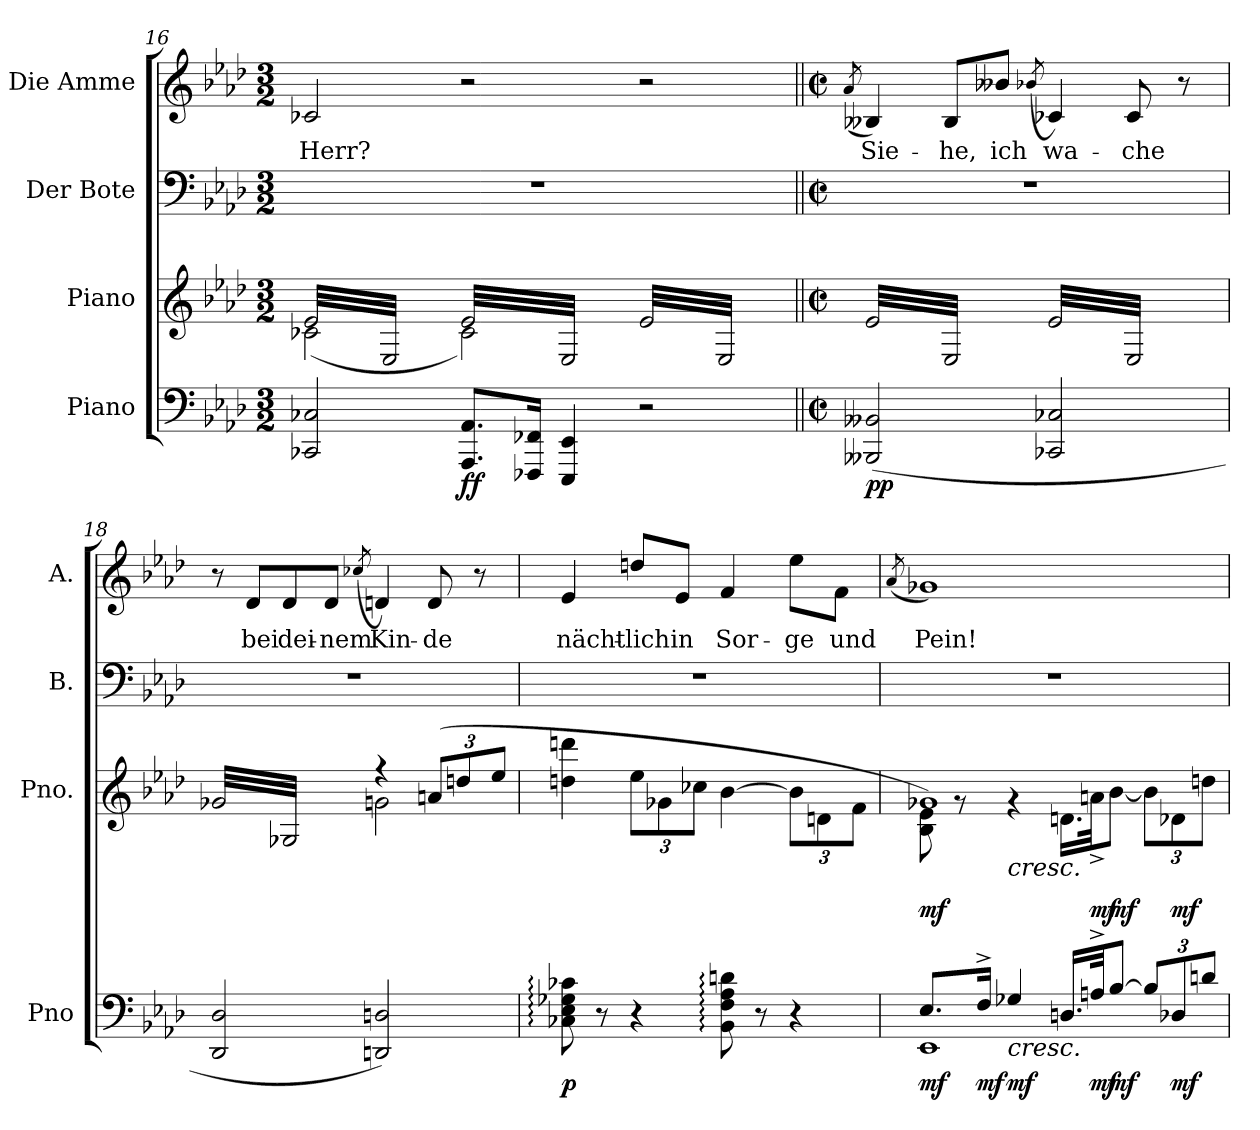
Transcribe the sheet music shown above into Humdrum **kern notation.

**kern	**dynam	**kern	**dynam	**kern	**kern	**text
*part4	*part4	*part3	*part3	*part2	*part1	*part1
*staff4	*staff4	*staff3	*staff3	*staff2	*staff1	*staff1
*I"Piano	*	*I"Piano	*	*I"Der Bote	*I"Die Amme	*
*I'Pno	*	*I'Pno.	*	*I'B.	*I'A.	*
*clefF4	*	*clefG2	*	*clefF4	*clefG2	*
*k[b-e-a-d-]	*	*k[b-e-a-d-]	*	*k[b-e-a-d-]	*k[b-e-a-d-]	*
*M3/2	*	*M3/2	*	*M3/2	*M3/2	*
=16	=16	=16	=16	=16	=16	=16
*	*	*^	*	*	*	*
!	!	!	!	!	!	!	!LO:LY:b
*	*	*tremolo	*	*	*	*	*
2CC-X/ 2C-X/	.	32e-/LLL	(<2c-X\	.	1.r	2c-X/	Herr?
.	.	32E-/	.	.	.	.	.
.	.	32e-/	.	.	.	.	.
.	.	32E-/	.	.	.	.	.
.	.	32e-/	.	.	.	.	.
.	.	32E-/	.	.	.	.	.
.	.	32e-/	.	.	.	.	.
.	.	32E-/	.	.	.	.	.
.	.	32e-/	.	.	.	.	.
.	.	32E-/	.	.	.	.	.
.	.	32e-/	.	.	.	.	.
.	.	32E-/	.	.	.	.	.
.	.	32e-/	.	.	.	.	.
.	.	32E-/	.	.	.	.	.
.	.	32e-/	.	.	.	.	.
.	.	32E-/JJJ	.	.	.	.	.
!	!LO:DY:b	!	!	!LO:DY:a	!	!	!
!	!	!	!	!LO:DY:n=1:a	!	!	!
8.AAA-/ 8.AA-/L	ff	32e-/LLL	2c-\)	other-dynamics p	.	2r	.
.	.	32E-/	.	.	.	.	.
.	.	32e-/	.	.	.	.	.
.	.	32E-/	.	.	.	.	.
.	.	32e-/	.	.	.	.	.
.	.	32E-/	.	.	.	.	.
16FFF-X/ 16FF-X/Jk	.	32e-/	.	.	.	.	.
.	.	32E-/	.	.	.	.	.
4EEE-/ 4EE-/	.	32e-/	.	.	.	.	.
.	.	32E-/	.	.	.	.	.
.	.	32e-/	.	.	.	.	.
.	.	32E-/	.	.	.	.	.
.	.	32e-/	.	.	.	.	.
.	.	32E-/	.	.	.	.	.
.	.	32e-/	.	.	.	.	.
.	.	32E-/JJJ	.	.	.	.	.
2r	.	32e-/LLL	2ryy	.	.	2r	.
.	.	32E-/	.	.	.	.	.
.	.	32e-/	.	.	.	.	.
.	.	32E-/	.	.	.	.	.
.	.	32e-/	.	.	.	.	.
.	.	32E-/	.	.	.	.	.
.	.	32e-/	.	.	.	.	.
.	.	32E-/	.	.	.	.	.
.	.	32e-/	.	.	.	.	.
.	.	32E-/	.	.	.	.	.
.	.	32e-/	.	.	.	.	.
.	.	32E-/	.	.	.	.	.
.	.	32e-/	.	.	.	.	.
.	.	32E-/	.	.	.	.	.
.	.	32e-/	.	.	.	.	.
.	.	32E-/JJJ	.	.	.	.	.
*	*	*v	*v	*	*	*	*
=17||	=17||	=17||	=17||	=17||	=17||	=17||
*M2/2	*	*M2/2	*	*M2/2	*M2/2	*
*met(c|)	*	*met(c|)	*	*met(c|)	*met(c|)	*
.	.	.	.	.	(>8qa-/	.
!	!LO:DY:b	!	!	!	!	!LO:LY:b
(<2BBB--X/ 2BB--X/	pp	32e-/LLL	.	1r	4B--X/)	Sie-
.	.	32E-/	.	.	.	.
.	.	32e-/	.	.	.	.
.	.	32E-/	.	.	.	.
.	.	32e-/	.	.	.	.
.	.	32E-/	.	.	.	.
.	.	32e-/	.	.	.	.
.	.	32E-/	.	.	.	.
!	!	!	!	!	!	!LO:LY:b
.	.	32e-/	.	.	8B--/L	-he,
.	.	32E-/	.	.	.	.
.	.	32e-/	.	.	.	.
.	.	32E-/	.	.	.	.
!	!	!	!	!	!	!LO:LY:b
.	.	32e-/	.	.	8b--X/J	ich
.	.	32E-/	.	.	.	.
.	.	32e-/	.	.	.	.
.	.	32E-/JJJ	.	.	.	.
.	.	.	.	.	(>8qb-X/	.
!	!	!	!	!	!	!LO:LY:b
2CC-X/ 2C-X/	.	32e-/LLL	.	.	4c-X/)	wa-
.	.	32E-/	.	.	.	.
.	.	32e-/	.	.	.	.
.	.	32E-/	.	.	.	.
.	.	32e-/	.	.	.	.
.	.	32E-/	.	.	.	.
.	.	32e-/	.	.	.	.
.	.	32E-/	.	.	.	.
!	!	!	!	!	!	!LO:LY:b
.	.	32e-/	.	.	8c-/	-che
.	.	32E-/	.	.	.	.
.	.	32e-/	.	.	.	.
.	.	32E-/	.	.	.	.
.	.	32e-/	.	.	8r	.
.	.	32E-/	.	.	.	.
.	.	32e-/	.	.	.	.
.	.	32E-/JJJ	.	.	.	.
=18	=18	=18	=18	=18	=18	=18
*	*	*^	*	*	*	*
2DD-/ 2D-/	.	32g-X/LLL	2ryy	.	1r	8r	.
.	.	32G-X/	.	.	.	.	.
.	.	32g-X/	.	.	.	.	.
.	.	32G-X/	.	.	.	.	.
!	!	!	!	!	!	!	!LO:LY:b
.	.	32g-X/	.	.	.	8d-/L	bei
.	.	32G-X/	.	.	.	.	.
.	.	32g-X/	.	.	.	.	.
.	.	32G-X/	.	.	.	.	.
!	!	!	!	!	!	!	!LO:LY:b
.	.	32g-X/	.	.	.	8d-/	dei-
.	.	32G-X/	.	.	.	.	.
.	.	32g-X/	.	.	.	.	.
.	.	32G-X/	.	.	.	.	.
!	!	!	!	!	!	!	!LO:LY:b
.	.	32g-X/	.	.	.	8d-/J	-nem
.	.	32G-X/	.	.	.	.	.
.	.	32g-X/	.	.	.	.	.
.	.	32G-X/JJJ	.	.	.	.	.
*	*	*Xtremolo	*	*	*	*	*
.	.	.	.	.	.	(>8qcc-X/	.
!	!	!	!	!	!	!	!LO:LY:b
2DDn/ 2Dn/)	.	4r	2gn\	.	.	4dn/)	Kin-
.	.	.	.	.	.	.	.
.	.	.	.	.	.	.	.
.	.	.	.	.	.	.	.
.	.	.	.	.	.	.	.
.	.	.	.	.	.	.	.
.	.	.	.	.	.	.	.
.	.	.	.	.	.	.	.
*	*	*Xbrackettup	*	*	*	*	*
!	!	!	!	!	!	!	!LO:LY:b
.	.	(>12an/L	.	.	.	8d/	-de
.	.	12ddn/	.	.	.	.	.
.	.	.	.	.	.	8r	.
.	.	12ee-/J	.	.	.	.	.
*	*	*v	*v	*	*	*	*
!!LO:PB:g=z
=19	=19	=19	=19	=19	=19	=19
!	!LO:DY:b	!	!	!	!	!LO:LY:b
8C-X\: 8E-\: 8G-X\: 8c-X\:	p	4ddn\ 4dddn\	.	1r	4e-/	nächt-
8r	.	.	.	.	.	.
!	!	!	!	!	!	!LO:LY:b
4r	.	12ee-\L	.	.	8ddn/L	-lich
.	.	12g-X\	.	.	.	.
!	!	!	!	!	!	!LO:LY:b
.	.	.	.	.	8e-/J	in
.	.	12cc-X\J	.	.	.	.
!	!	!	!	!	!	!LO:LY:b
8BB-\: 8F\: 8A-\: 8dn\:	.	[4b-\	.	.	4f/	Sor-
8r	.	.	.	.	.	.
!	!	!	!	!	!	!LO:LY:b
4r	.	12b-\L]	.	.	8ee-\L	-ge
.	.	12dn\	.	.	.	.
!	!	!	!	!	!	!LO:LY:b
.	.	.	.	.	8f\J	und
.	.	12f\J	.	.	.	.
=20	=20	=20	=20	=20	=20	=20
.	.	.	.	.	(>8qa-/	.
*^	*	*^	*	*	*	*
!	!	!LO:DY:b	!	!	!LO:DY:b	!	!	!LO:LY:b
8.E-/L	1EE-	mf	1g-X)	8B-\ 8e-\	mf	1r	1g-X)	Pein!
.	.	.	.	8rg	.	.	.	.
!	!	!LO:DY:b	!	!	!	!	!	!
16F^/Jk	.	mf	.	.	.	.	.	.
!	!	!	!	!LO:TX:b:i:t=cresc.	!	!	!	!
!LO:TX:b:i:t=cresc.	!	!	!	!	!	!	!	!
!	!	!LO:DY:b	!	!	!	!	!	!
4G-X/	.	mf	.	4rg	.	.	.	.
16.Dn/LL	.	.	.	16.dn\LL	.	.	.	.
!	!	!LO:DY:b	!	!	!LO:DY:b	!	!	!
32An^/JK	.	mf	.	32an^\JK	mf	.	.	.
!	!	!LO:DY:b	!	!	!LO:DY:b	!	!	!
[8B-/J	.	mf	.	[8b-\J	mf	.	.	.
*Xbrackettup	*	*	*	*	*	*	*	*
12B-/L]	.	.	.	12b-\L]	.	.	.	.
!	!	!LO:DY:b	!	!	!LO:DY:b	!	!	!
12D-X/	.	mf	.	12d-X\	mf	.	.	.
12dn/J	.	.	.	12ddn\J	.	.	.	.
*v	*v	*	*	*	*	*	*	*
*	*	*v	*v	*	*	*	*
=	=	=	=	=	=	=
*-	*-	*-	*-	*-	*-	*-
